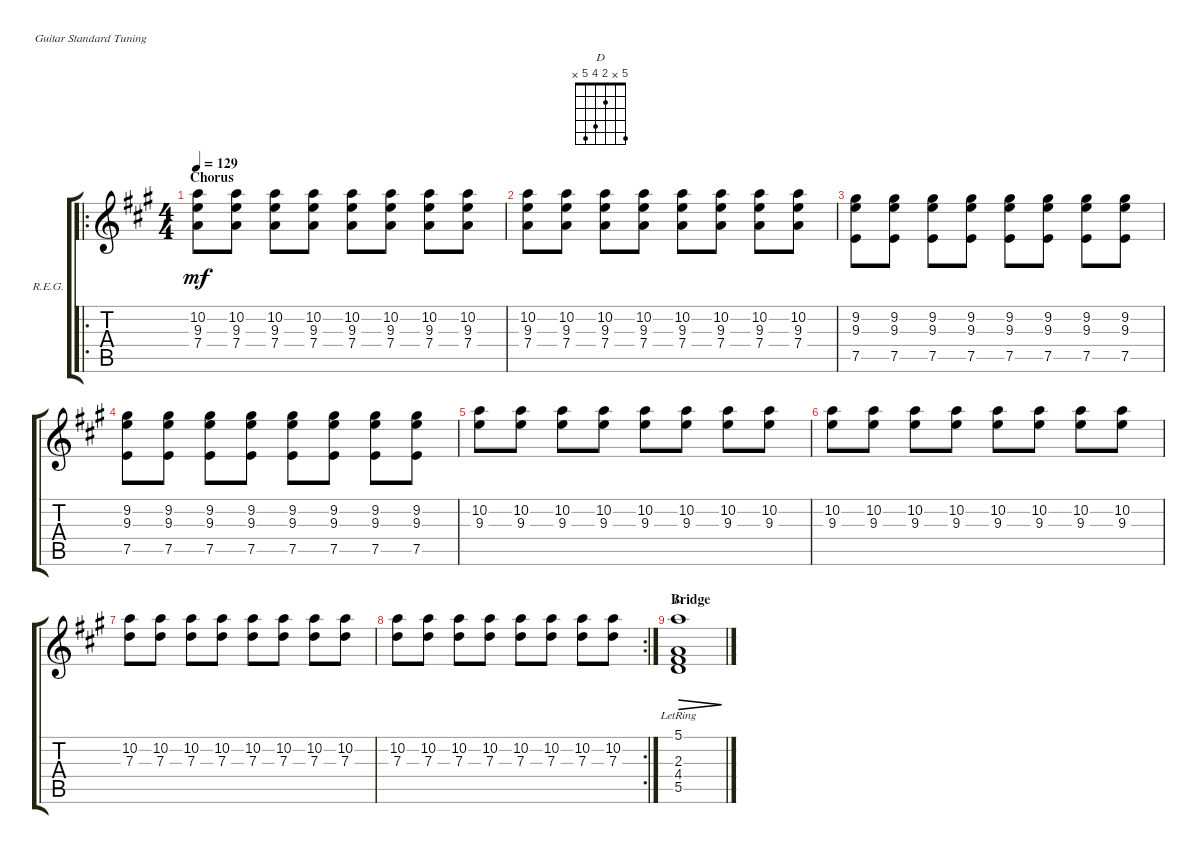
\defaultSystemsLayout 4
\bracketExtendMode groupsimilarinstruments
\firstSystemTrackNameOrientation horizontal
\otherSystemsTrackNameOrientation horizontal
\track ("Rhythm Electric Guitar" "R.E.G.") {instrument distortionguitar}
\staff {score tabs}
\tuning (E4 B3 G3 D3 A2 E2)
\chord ("D" 5 x 2 4 5 x)
\ro
\ts (4 4)
\section ("" "Chorus")
\tempo 129
\clef g2
\ks a
(7.4 9.3 10.2).8{dy mf} (10.2 9.3 7.4).8 (10.2 9.3 7.4).8 (10.2 9.3 7.4).8 (10.2 9.3 7.4).8 (10.2 9.3 7.4).8 (10.2 9.3 7.4).8 (10.2 9.3 7.4).8 |
(9.3 10.2 7.4).8 (10.2 9.3 7.4).8 (10.2 9.3 7.4).8 (10.2 9.3 7.4).8 (10.2 9.3 7.4).8 (10.2 9.3 7.4).8 (10.2 9.3 7.4).8 (10.2 9.3 7.4).8 |
(7.5 9.3 9.2).8 (7.5 9.3 9.2).8 (7.5 9.3 9.2).8 (7.5 9.3 9.2).8 (7.5 9.3 9.2).8 (7.5 9.3 9.2).8 (7.5 9.3 9.2).8 (7.5 9.3 9.2).8 |
(7.5 9.2 9.3).8 (7.5 9.2 9.3).8 (7.5 9.2 9.3).8 (7.5 9.2 9.3).8 (7.5 9.2 9.3).8 (7.5 9.3 9.2).8 (7.5 9.2 9.3).8 (7.5 9.3 9.2).8 |
(10.2 9.3).8 (10.2 9.3).8 (10.2 9.3).8 (10.2 9.3).8 (10.2 9.3).8 (10.2 9.3).8 (10.2 9.3).8 (10.2 9.3).8 |
(10.2 9.3).8 (10.2 9.3).8 (10.2 9.3).8 (10.2 9.3).8 (10.2 9.3).8 (10.2 9.3).8 (10.2 9.3).8 (10.2 9.3).8 |
(7.3 10.2).8 (7.3 10.2).8 (7.3 10.2).8 (7.3 10.2).8 (7.3 10.2).8 (7.3 10.2).8 (7.3 10.2).8 (7.3 10.2).8 |
\rc 2
(7.3 10.2).8 (7.3 10.2).8 (7.3 10.2).8 (7.3 10.2).8 (7.3 10.2).8 (7.3 10.2).8 (7.3 10.2).8 (7.3 10.2).8 |
\section ("" "Bridge")
(5.5 4.4 2.3{lr} 5.1).1{ch "D" dec}
